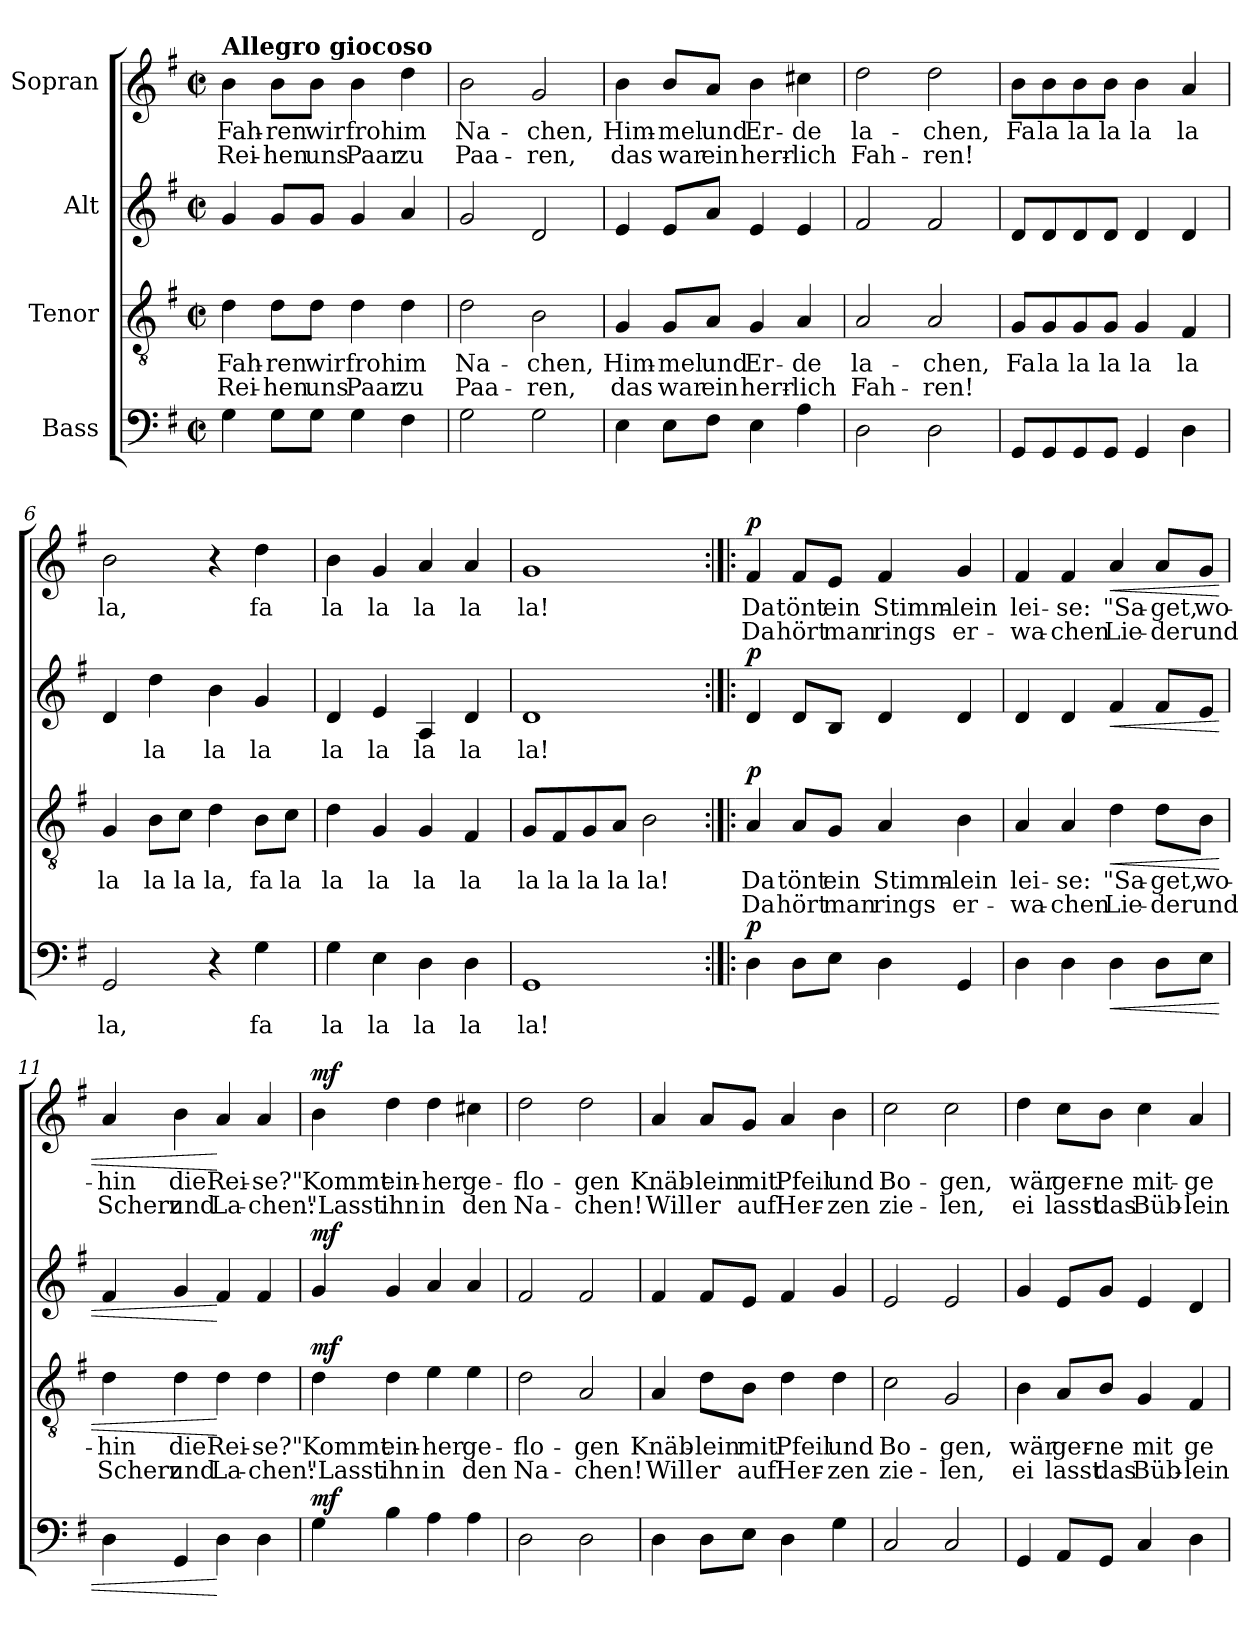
**kern	**text	**dynam	**kern	**text	**text	**dynam	**kern	**text	**dynam	**kern	**text	**text	**dynam
*part4	*part4	*part4	*part3	*part3	*part3	*part3	*part2	*part2	*part2	*part1	*part1	*part1	*part1
*staff4	*staff4	*staff4	*staff3	*staff3	*staff3	*staff3	*staff2	*staff2	*staff2	*staff1	*staff1	*staff1	*staff1
*I"Bass	*	*	*I"Tenor	*	*	*	*I"Alt	*	*	*I"Sopran	*	*	*
*clefF4	*	*	*clefGv2	*	*	*	*clefG2	*	*	*clefG2	*	*	*
*k[f#]	*	*	*k[f#]	*	*	*	*k[f#]	*	*	*k[f#]	*	*	*
*G:	*	*	*G:	*	*	*	*G:	*	*	*G:	*	*	*
*M2/2	*	*	*M2/2	*	*	*	*M2/2	*	*	*M2/2	*	*	*
*met(c|)	*	*	*met(c|)	*	*	*	*met(c|)	*	*	*met(c|)	*	*	*
=1	=1	=1	=1	=1	=1	=1	=1	=1	=1	=1	=1	=1	=1
!	!	!	!	!	!	!	!	!	!	!LO:TX:a:B:t=Allegro giocoso	!	!	!
4G\	.	.	4d\	Fah-	Rei-	.	4g/	.	.	4b\	Fah-	Rei-	.
8G\L	.	.	8d\L	-ren	-hen	.	8g/L	.	.	8b\L	-ren	-hen	.
8G\J	.	.	8d\J	wir	uns	.	8g/J	.	.	8b\J	wir	uns	.
4G\	.	.	4d\	froh	Paar	.	4g/	.	.	4b\	froh	Paar	.
4F#\	.	.	4d\	im	zu	.	4a/	.	.	4dd\	im	zu	.
=2	=2	=2	=2	=2	=2	=2	=2	=2	=2	=2	=2	=2	=2
2G\	.	.	2d\	Na-	Paa-	.	2g/	.	.	2b\	Na-	Paa-	.
2G\	.	.	2B\	-chen,	-ren,	.	2d/	.	.	2g/	-chen,	-ren,	.
=3	=3	=3	=3	=3	=3	=3	=3	=3	=3	=3	=3	=3	=3
4E\	.	.	4G/	Him-	das	.	4e/	.	.	4b\	Him-	das	.
8E\L	.	.	8G/L	-mel	war	.	8e/L	.	.	8b/L	-mel	war	.
8F#\J	.	.	8A/J	und	ein	.	8a/J	.	.	8a/J	und	ein	.
4E\	.	.	4G/	Er-	herr-	.	4e/	.	.	4b\	Er-	herr-	.
4A\	.	.	4A/	-de	-lich	.	4e/	.	.	4cc#X\	-de	-lich	.
=4	=4	=4	=4	=4	=4	=4	=4	=4	=4	=4	=4	=4	=4
2D\	.	.	2A/	la-	Fah-	.	2f#/	.	.	2dd\	la-	Fah-	.
2D\	.	.	2A/	-chen,	-ren!	.	2f#/	.	.	2dd\	-chen,	-ren!	.
=5	=5	=5	=5	=5	=5	=5	=5	=5	=5	=5	=5	=5	=5
8GG/L	.	.	8G/L	Fa	.	.	8d/L	.	.	8b\L	Fa	.	.
8GG/	.	.	8G/	la	.	.	8d/	.	.	8b\	la	.	.
8GG/	.	.	8G/	la	.	.	8d/	.	.	8b\	la	.	.
8GG/J	.	.	8G/J	la	.	.	8d/J	.	.	8b\J	la	.	.
4GG/	.	.	4G/	la	.	.	4d/	.	.	4b\	la	.	.
4D\	.	.	4F#/	la	.	.	4d/	.	.	4a/	la	.	.
!!LO:LB:g=z
=6	=6	=6	=6	=6	=6	=6	=6	=6	=6	=6	=6	=6	=6
2GG/	la,	.	4G/	la	.	.	4d/	.	.	2b\	la,	.	.
.	.	.	8B\L	la	.	.	4dd\	la	.	.	.	.	.
.	.	.	8c\J	la	.	.	.	.	.	.	.	.	.
4r	.	.	4d\	la,	.	.	4b\	la	.	4r	.	.	.
4G\	fa	.	8B\L	fa	.	.	4g/	la	.	4dd\	fa	.	.
.	.	.	8c\J	la	.	.	.	.	.	.	.	.	.
=7	=7	=7	=7	=7	=7	=7	=7	=7	=7	=7	=7	=7	=7
4G\	la	.	4d\	la	.	.	4d/	la	.	4b\	la	.	.
4E\	la	.	4G/	la	.	.	4e/	la	.	4g/	la	.	.
4D\	la	.	4G/	la	.	.	4A/	la	.	4a/	la	.	.
4D\	la	.	4F#/	la	.	.	4d/	la	.	4a/	la	.	.
=8	=8	=8	=8	=8	=8	=8	=8	=8	=8	=8	=8	=8	=8
1GG	la!	.	8G/L	la	.	.	1d	la!	.	1g	la!	.	.
.	.	.	8F#/	la	.	.	.	.	.	.	.	.	.
.	.	.	8G/	la	.	.	.	.	.	.	.	.	.
.	.	.	8A/J	la	.	.	.	.	.	.	.	.	.
.	.	.	2B\	la!	.	.	.	.	.	.	.	.	.
=9:|!|:	=9:|!|:	=9:|!|:	=9:|!|:	=9:|!|:	=9:|!|:	=9:|!|:	=9:|!|:	=9:|!|:	=9:|!|:	=9:|!|:	=9:|!|:	=9:|!|:	=9:|!|:
!	!	!LO:DY:a	!	!	!	!LO:DY:a	!	!	!LO:DY:a	!	!	!	!LO:DY:a
4D\	.	p	4A/	Da	Da	p	4d/	.	p	4f#/	Da	Da	p
8D\L	.	.	8A/L	tönt	hört	.	8d/L	.	.	8f#/L	tönt	hört	.
8E\J	.	.	8G/J	ein	man	.	8B/J	.	.	8e/J	ein	man	.
4D\	.	.	4A/	Stimm-	rings	.	4d/	.	.	4f#/	Stimm-	rings	.
4GG/	.	.	4B\	-lein	er-	.	4d/	.	.	4g/	-lein	er-	.
=10	=10	=10	=10	=10	=10	=10	=10	=10	=10	=10	=10	=10	=10
4D\	.	.	4A/	lei-	-wa-	.	4d/	.	.	4f#/	lei-	-wa-	.
4D\	.	.	4A/	-se:	-chen	.	4d/	.	.	4f#/	-se:	-chen	.
!	!	!LO:HP:b	!	!	!	!LO:HP:b	!	!	!LO:HP:b	!	!	!	!LO:HP:b
4D\	.	<	4d\	"Sa-	Lie-	<	4f#/	.	<	4a/	"Sa-	Lie-	<
8D\L	.	.	8d\L	-get,	-der	.	8f#/L	.	.	8a/L	-get,	-der	.
8E\J	.	.	8B\J	wo-	und	.	8e/J	.	.	8g/J	wo-	und	.
!!LO:LB:g=z
=11	=11	=11	=11	=11	=11	=11	=11	=11	=11	=11	=11	=11	=11
4D\	.	.	4d\	-hin	Scherz	.	4f#/	.	.	4a/	-hin	Scherz	.
4GG/	.	.	4d\	die	und	.	4g/	.	.	4b\	die	und	.
4D\	.	[	4d\	Rei-	La-	[	4f#/	.	[	4a/	Rei-	La-	[
4D\	.	.	4d\	-se?"	-chen:	.	4f#/	.	.	4a/	-se?"	-chen:	.
=12	=12	=12	=12	=12	=12	=12	=12	=12	=12	=12	=12	=12	=12
!	!	!LO:DY:a	!	!	!	!LO:DY:a	!	!	!LO:DY:a	!	!	!	!LO:DY:a
4G\	.	mf	4d\	Kommt	"Lasst	mf	4g/	.	mf	4b\	Kommt	"Lasst	mf
4B\	.	.	4d\	ein-	ihn	.	4g/	.	.	4dd\	ein-	ihn	.
4A\	.	.	4e\	-her	in	.	4a/	.	.	4dd\	-her	in	.
4A\	.	.	4e\	ge-	den	.	4a/	.	.	4cc#X\	ge-	den	.
=13	=13	=13	=13	=13	=13	=13	=13	=13	=13	=13	=13	=13	=13
2D\	.	.	2d\	flo-	Na-	.	2f#/	.	.	2dd\	flo-	Na-	.
2D\	.	.	2A/	-gen	-chen!	.	2f#/	.	.	2dd\	-gen	-chen!	.
=14	=14	=14	=14	=14	=14	=14	=14	=14	=14	=14	=14	=14	=14
4D\	.	.	4A/	Knäb-	Will	.	4f#/	.	.	4a/	Knäb-	Will	.
8D\L	.	.	8d\L	-lein	er	.	8f#/L	.	.	8a/L	-lein	er	.
8E\J	.	.	8B\J	mit	auf	.	8e/J	.	.	8g/J	mit	auf	.
4D\	.	.	4d\	Pfeil	Her-	.	4f#/	.	.	4a/	Pfeil	Her-	.
4G\	.	.	4d\	und	-zen	.	4g/	.	.	4b\	und	-zen	.
=15	=15	=15	=15	=15	=15	=15	=15	=15	=15	=15	=15	=15	=15
2C/	.	.	2c\	Bo-	zie-	.	2e/	.	.	2cc\	Bo-	zie-	.
2C/	.	.	2G/	-gen,	-len,	.	2e/	.	.	2cc\	-gen,	-len,	.
!!LO:PB:g=z
=16	=16	=16	=16	=16	=16	=16	=16	=16	=16	=16	=16	=16	=16
4GG/	.	.	4B\	wär	ei	.	4g/	.	.	4dd\	wär	ei	.
8AA/L	.	.	8A/L	ger-	lasst	.	8e/L	.	.	8cc\L	ger-	lasst	.
8GG/J	.	.	8B/J	-ne	das	.	8g/J	.	.	8b\J	-ne	das	.
4C/	.	.	4G/	mit	Büb-	.	4e/	.	.	4cc\	mit-	Büb-	.
4D\	.	.	4F#/	ge-	-lein	.	4d/	.	.	4a/	-ge-	-lein	.
=	=	=	=	=	=	=	=	=	=	=	=	=	=
*-	*-	*-	*-	*-	*-	*-	*-	*-	*-	*-	*-	*-	*-
